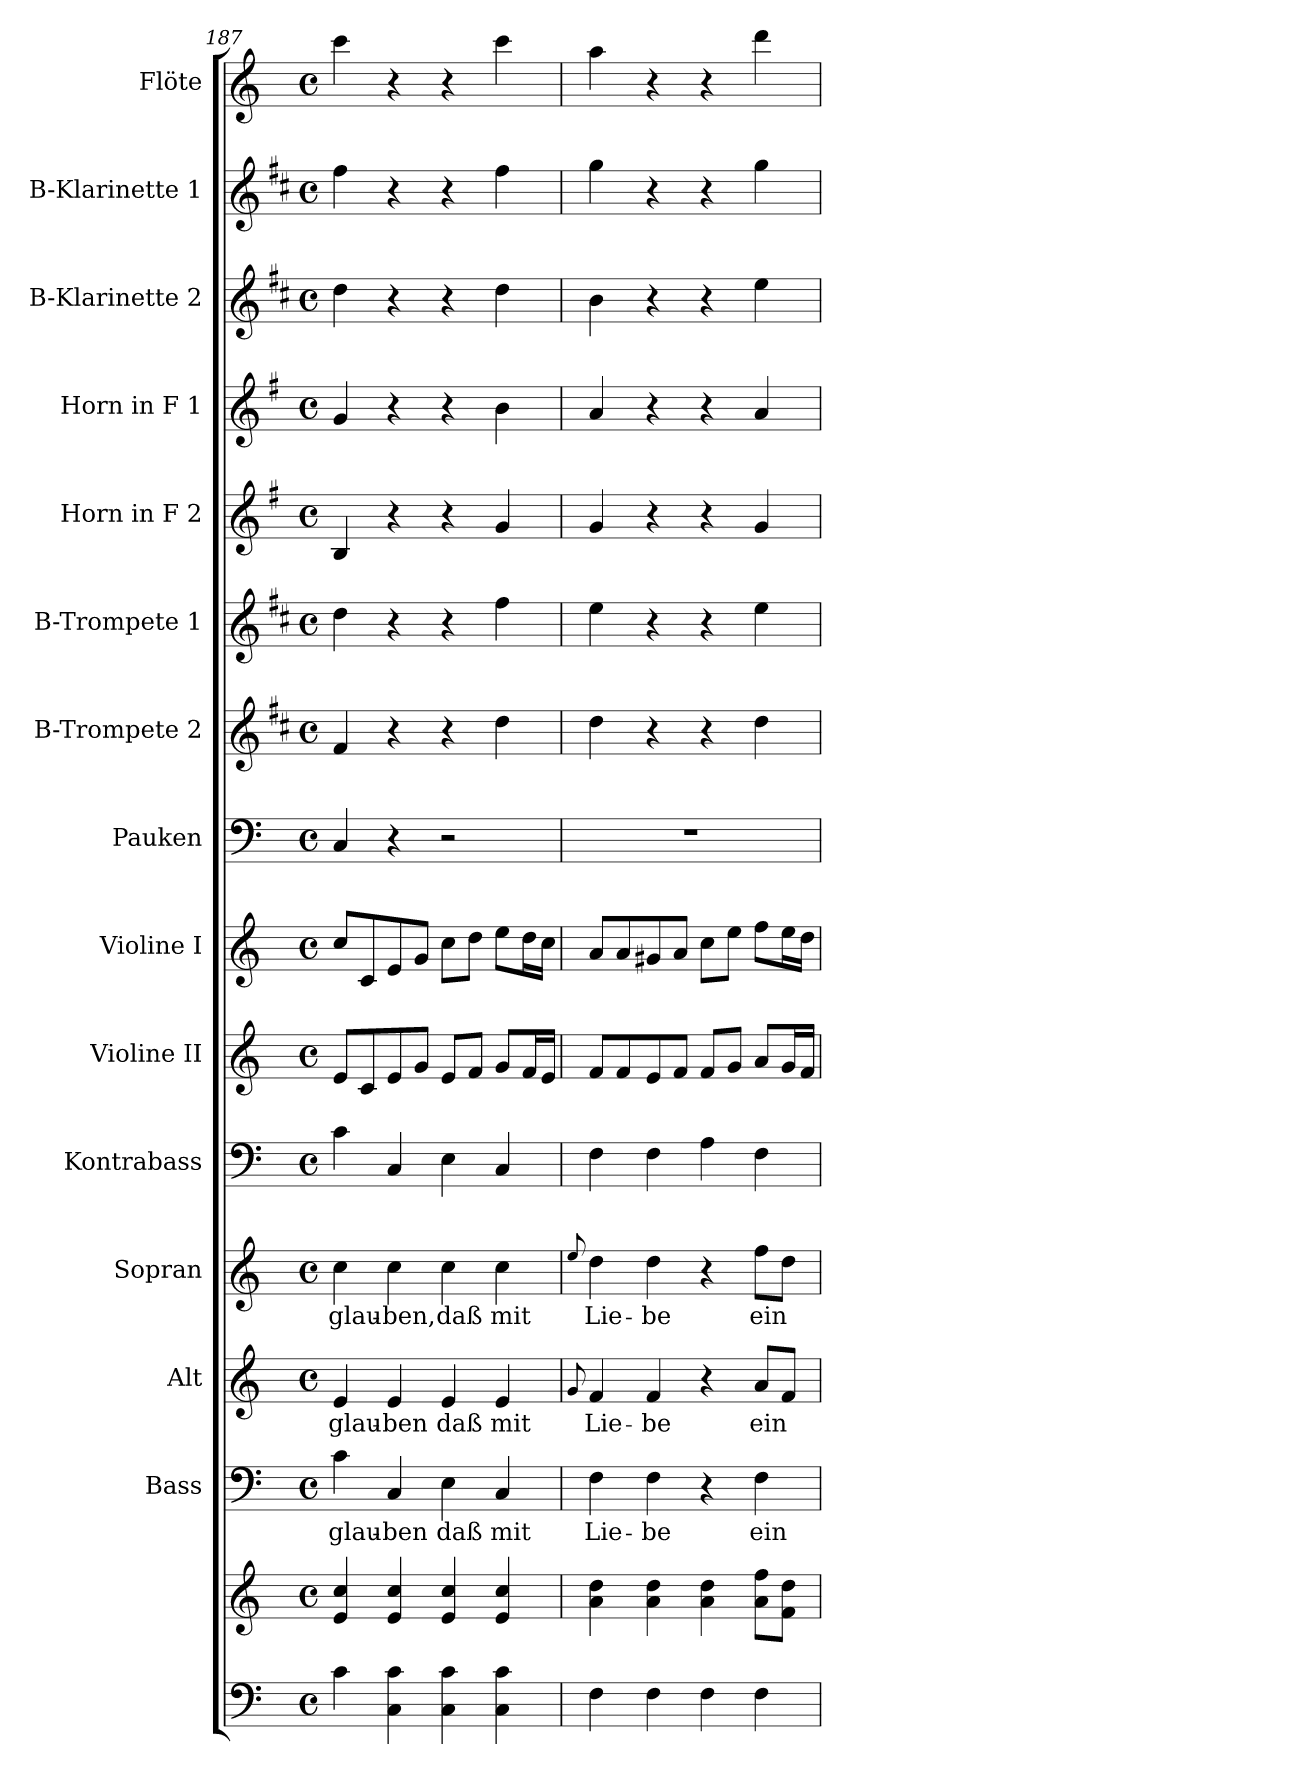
**kern	**kern	**kern	**text	**kern	**text	**kern	**text	**kern	**kern	**kern	**kern	**kern	**kern	**kern	**kern	**kern	**kern	**kern
*part15	*part15	*part14	*part14	*part13	*part13	*part12	*part12	*part11	*part10	*part9	*part8	*part7	*part6	*part5	*part4	*part3	*part2	*part1
*staff16	*staff15	*staff14	*staff14	*staff13	*staff13	*staff12	*staff12	*staff11	*staff10	*staff9	*staff8	*staff7	*staff6	*staff5	*staff4	*staff3	*staff2	*staff1
*	*	*I"Bass	*	*I"Alt	*	*I"Sopran	*	*I"Kontrabass	*I"Violine II	*I"Violine I	*I"Pauken	*I"B-Trompete 2	*I"B-Trompete 1	*I"Horn in F 2	*I"Horn in F 1	*I"B-Klarinette 2	*I"B-Klarinette 1	*I"Flöte
*	*	*I'B.	*	*I'A.	*	*I'S.	*	*I'Kb.	*I'Vl. II	*I'Vl. I	*I'Pk.	*I'B Trp. 2	*I'B Trp. 1	*	*	*I'B Kl. 2	*I'B Kl. 1	*I'Fl.
*clefF4	*clefG2	*clefF4	*	*clefG2	*	*clefG2	*	*clefF4	*clefG2	*clefG2	*clefF4	*clefG2	*clefG2	*clefG2	*clefG2	*clefG2	*clefG2	*clefG2
*	*	*	*	*	*	*	*	*ITrd7c12	*	*	*	*ITrd1c2	*ITrd1c2	*ITrd4c7	*ITrd4c7	*ITrd1c2	*ITrd1c2	*
*k[]	*k[]	*k[]	*	*k[]	*	*k[]	*	*k[]	*k[]	*k[]	*k[]	*k[]	*k[]	*k[]	*k[]	*k[]	*k[]	*k[]
*C:	*C:	*C:	*	*C:	*	*C:	*	*C:	*C:	*C:	*C:	*C:	*C:	*C:	*C:	*C:	*C:	*C:
*M4/4	*M4/4	*M4/4	*	*M4/4	*	*M4/4	*	*M4/4	*M4/4	*M4/4	*M4/4	*M4/4	*M4/4	*M4/4	*M4/4	*M4/4	*M4/4	*M4/4
*met(c)	*met(c)	*met(c)	*	*met(c)	*	*met(c)	*	*met(c)	*met(c)	*met(c)	*met(c)	*met(c)	*met(c)	*met(c)	*met(c)	*met(c)	*met(c)	*met(c)
=187	=187	=187	=187	=187	=187	=187	=187	=187	=187	=187	=187	=187	=187	=187	=187	=187	=187	=187
!	!	!	!LO:LY:b	!	!LO:LY:b	!	!LO:LY:b	!	!	!	!	!	!	!	!	!	!	!
4c\	4e/ 4cc/	4c\	glau-	4e/	glau-	4cc\	glau-	4C\	8e/L	8cc/L	4C/	4e/	4cc\	4E/	4c/	4cc\	4ee\	4ccc\
.	.	.	.	.	.	.	.	.	8c/	8c/	.	.	.	.	.	.	.	.
!	!	!	!LO:LY:b	!	!LO:LY:b	!	!LO:LY:b	!	!	!	!	!	!	!	!	!	!	!
4C\ 4c\	4e/ 4cc/	4C/	-ben	4e/	-ben	4cc\	-ben,	4CC/	8e/	8e/	4r	4r	4r	4r	4r	4r	4r	4r
.	.	.	.	.	.	.	.	.	8g/J	8g/J	.	.	.	.	.	.	.	.
!	!	!	!LO:LY:b	!	!LO:LY:b	!	!LO:LY:b	!	!	!	!	!	!	!	!	!	!	!
4C\ 4c\	4e/ 4cc/	4E\	daß	4e/	daß	4cc\	daß	4EE\	8e/L	8cc\L	2r	4r	4r	4r	4r	4r	4r	4r
.	.	.	.	.	.	.	.	.	8f/J	8dd\J	.	.	.	.	.	.	.	.
!	!	!	!LO:LY:b	!	!LO:LY:b	!	!LO:LY:b	!	!	!	!	!	!	!	!	!	!	!
4C\ 4c\	4e/ 4cc/	4C/	mit	4e/	mit	4cc\	mit	4CC/	8g/L	8ee\L	.	4cc\	4ee\	4c/	4e\	4cc\	4ee\	4ccc\
.	.	.	.	.	.	.	.	.	16f/L	16dd\L	.	.	.	.	.	.	.	.
.	.	.	.	.	.	.	.	.	16e/JJ	16cc\JJ	.	.	.	.	.	.	.	.
!!LO:PB:g=z
=188	=188	=188	=188	=188	=188	=188	=188	=188	=188	=188	=188	=188	=188	=188	=188	=188	=188	=188
.	.	.	.	8qqg/	.	8qqee/	.	.	.	.	.	.	.	.	.	.	.	.
!	!	!	!LO:LY:b	!	!LO:LY:b	!	!LO:LY:b	!	!	!	!	!	!	!	!	!	!	!
4F\	4a\ 4dd\	4F\	Lie-	4f/	Lie-	4dd\	Lie-	4FF\	8f/L	8a/L	1r	4cc\	4dd\	4c/	4d/	4a\	4ff\	4aa\
.	.	.	.	.	.	.	.	.	8f/	8a/	.	.	.	.	.	.	.	.
!	!	!	!LO:LY:b	!	!LO:LY:b	!	!LO:LY:b	!	!	!	!	!	!	!	!	!	!	!
4F\	4a\ 4dd\	4F\	-be	4f/	-be	4dd\	-be	4FF\	8e/	8g#X/	.	4r	4r	4r	4r	4r	4r	4r
.	.	.	.	.	.	.	.	.	8f/J	8a/J	.	.	.	.	.	.	.	.
4F\	4a\ 4dd\	4r	.	4r	.	4r	.	4AA\	8f/L	8cc\L	.	4r	4r	4r	4r	4r	4r	4r
.	.	.	.	.	.	.	.	.	8g/J	8ee\J	.	.	.	.	.	.	.	.
!	!	!	!LO:LY:b	!	!LO:LY:b	!	!LO:LY:b	!	!	!	!	!	!	!	!	!	!	!
4F\	8a\ 8ff\L	4F\	ein	8a/L	ein	8ff\L	ein	4FF\	8a/L	8ff\L	.	4cc\	4dd\	4c/	4d/	4dd\	4ff\	4ddd\
.	8f\ 8dd\J	.	.	8f/J	.	8dd\J	.	.	16g/L	16ee\L	.	.	.	.	.	.	.	.
.	.	.	.	.	.	.	.	.	16f/JJ	16dd\JJ	.	.	.	.	.	.	.	.
=	=	=	=	=	=	=	=	=	=	=	=	=	=	=	=	=	=	=
*-	*-	*-	*-	*-	*-	*-	*-	*-	*-	*-	*-	*-	*-	*-	*-	*-	*-	*-
